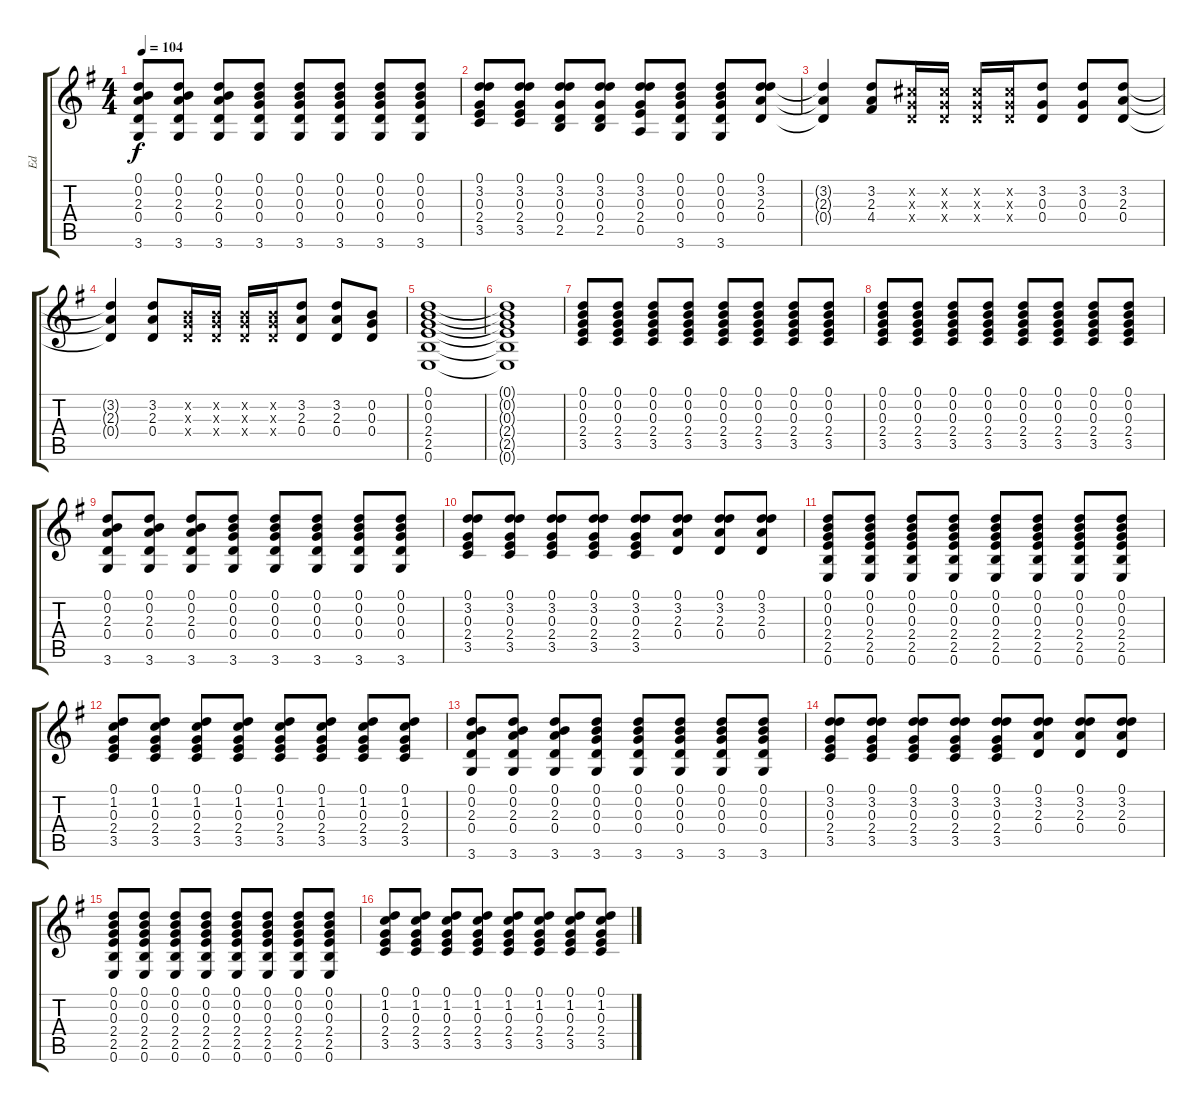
\track ("Ed" "Ed") {instrument overdrivenguitar}
\staff {score tabs}
\tuning (D4 B3 G3 D3 A2 E2) {hide}
\ts (4 4)
\tempo 104
\clef g2
\ks g
(0.1 0.2 2.3 0.4 3.6).8{dy f} (0.1 0.2 2.3 0.4 3.6).8 (0.1 0.2 2.3 0.4 3.6).8 (0.1 0.2 0.3 0.4 3.6).8 (0.1 0.2 0.3 0.4 3.6).8 (0.1 0.2 0.3 0.4 3.6).8 (0.1 0.2 0.3 0.4 3.6).8 (0.1 0.2 0.3 0.4 3.6).8 |
(0.1 3.2 0.3 2.4 3.5).8 (0.1 3.2 0.3 2.4 3.5).8 (0.1 3.2 0.3 0.4 2.5).8 (0.1 3.2 0.3 0.4 2.5).8 (0.1 3.2 0.3 2.4 0.5).8 (0.1 0.2 0.3 0.4 3.6).8 (0.1 0.2 0.3 0.4 3.6).8 (0.1 3.2 2.3 0.4).8 |
(3.2{t} 2.3{t} 0.4{t}).4 (3.2 2.3 4.4).8 (2.2{x} 0.3{x} 0.4{x}).16 (2.2{x} 0.3{x} 0.4{x}).16 (2.2{x} 0.3{x} 0.4{x}).16 (2.2{x} 0.3{x} 0.4{x}).16 (3.2 0.3 0.4).8 (3.2 0.3 0.4).8 (3.2 2.3 0.4).8 |
(3.2{t} 2.3{t} 0.4{t}).4 (3.2 2.3 0.4).8 (0.2{x} 0.3{x} 0.4{x}).16 (0.2{x} 0.3{x} 0.4{x}).16 (0.2{x} 0.3{x} 0.4{x}).16 (0.2{x} 0.3{x} 0.4{x}).16 (3.2 2.3 0.4).8 (3.2 2.3 0.4).8 (0.2 0.3 0.4).8 |
(0.1 0.2 0.3 2.4 2.5 0.6).1 |
(0.1{t} 0.2{t} 0.3{t} 2.4{t} 2.5{t} 0.6{t}).1 |
(0.1 0.2 0.3 2.4 3.5).8 (0.1 0.2 0.3 2.4 3.5).8 (0.1 0.2 0.3 2.4 3.5).8 (0.1 0.2 0.3 2.4 3.5).8 (0.1 0.2 0.3 2.4 3.5).8 (0.1 0.2 0.3 2.4 3.5).8 (0.1 0.2 0.3 2.4 3.5).8 (0.1 0.2 0.3 2.4 3.5).8 |
(0.1 0.2 0.3 2.4 3.5).8 (0.1 0.2 0.3 2.4 3.5).8 (0.1 0.2 0.3 2.4 3.5).8 (0.1 0.2 0.3 2.4 3.5).8 (0.1 0.2 0.3 2.4 3.5).8 (0.1 0.2 0.3 2.4 3.5).8 (0.1 0.2 0.3 2.4 3.5).8 (0.1 0.2 0.3 2.4 3.5).8 |
(0.1 0.2 2.3 0.4 3.6).8 (0.1 0.2 2.3 0.4 3.6).8 (0.1 0.2 2.3 0.4 3.6).8 (0.1 0.2 0.3 0.4 3.6).8 (0.1 0.2 0.3 0.4 3.6).8 (0.1 0.2 0.3 0.4 3.6).8 (0.1 0.2 0.3 0.4 3.6).8 (0.1 0.2 0.3 0.4 3.6).8 |
(0.1 3.2 0.3 2.4 3.5).8 (0.1 3.2 0.3 2.4 3.5).8 (0.1 3.2 0.3 2.4 3.5).8 (0.1 3.2 0.3 2.4 3.5).8 (0.1 3.2 0.3 2.4 3.5).8 (0.1 3.2 2.3 0.4).8 (0.1 3.2 2.3 0.4).8 (0.1 3.2 2.3 0.4).8 |
(0.1 0.2 0.3 2.4 2.5 0.6).8 (0.1 0.2 0.3 2.4 2.5 0.6).8 (0.1 0.2 0.3 2.4 2.5 0.6).8 (0.1 0.2 0.3 2.4 2.5 0.6).8 (0.1 0.2 0.3 2.4 2.5 0.6).8 (0.1 0.2 0.3 2.4 2.5 0.6).8 (0.1 0.2 0.3 2.4 2.5 0.6).8 (0.1 0.2 0.3 2.4 2.5 0.6).8 |
(0.1 1.2 0.3 2.4 3.5).8 (0.1 1.2 0.3 2.4 3.5).8 (0.1 1.2 0.3 2.4 3.5).8 (0.1 1.2 0.3 2.4 3.5).8 (0.1 1.2 0.3 2.4 3.5).8 (0.1 1.2 0.3 2.4 3.5).8 (0.1 1.2 0.3 2.4 3.5).8 (0.1 1.2 0.3 2.4 3.5).8 |
(0.1 0.2 2.3 0.4 3.6).8 (0.1 0.2 2.3 0.4 3.6).8 (0.1 0.2 2.3 0.4 3.6).8 (0.1 0.2 0.3 0.4 3.6).8 (0.1 0.2 0.3 0.4 3.6).8 (0.1 0.2 0.3 0.4 3.6).8 (0.1 0.2 0.3 0.4 3.6).8 (0.1 0.2 0.3 0.4 3.6).8 |
(0.1 3.2 0.3 2.4 3.5).8 (0.1 3.2 0.3 2.4 3.5).8 (0.1 3.2 0.3 2.4 3.5).8 (0.1 3.2 0.3 2.4 3.5).8 (0.1 3.2 0.3 2.4 3.5).8 (0.1 3.2 2.3 0.4).8 (0.1 3.2 2.3 0.4).8 (0.1 3.2 2.3 0.4).8 |
(0.1 0.2 0.3 2.4 2.5 0.6).8 (0.1 0.2 0.3 2.4 2.5 0.6).8 (0.1 0.2 0.3 2.4 2.5 0.6).8 (0.1 0.2 0.3 2.4 2.5 0.6).8 (0.1 0.2 0.3 2.4 2.5 0.6).8 (0.1 0.2 0.3 2.4 2.5 0.6).8 (0.1 0.2 0.3 2.4 2.5 0.6).8 (0.1 0.2 0.3 2.4 2.5 0.6).8 |
(0.1 1.2 0.3 2.4 3.5).8 (0.1 1.2 0.3 2.4 3.5).8 (0.1 1.2 0.3 2.4 3.5).8 (0.1 1.2 0.3 2.4 3.5).8 (0.1 1.2 0.3 2.4 3.5).8 (0.1 1.2 0.3 2.4 3.5).8 (0.1 1.2 0.3 2.4 3.5).8 (0.1 1.2 0.3 2.4 3.5).8
